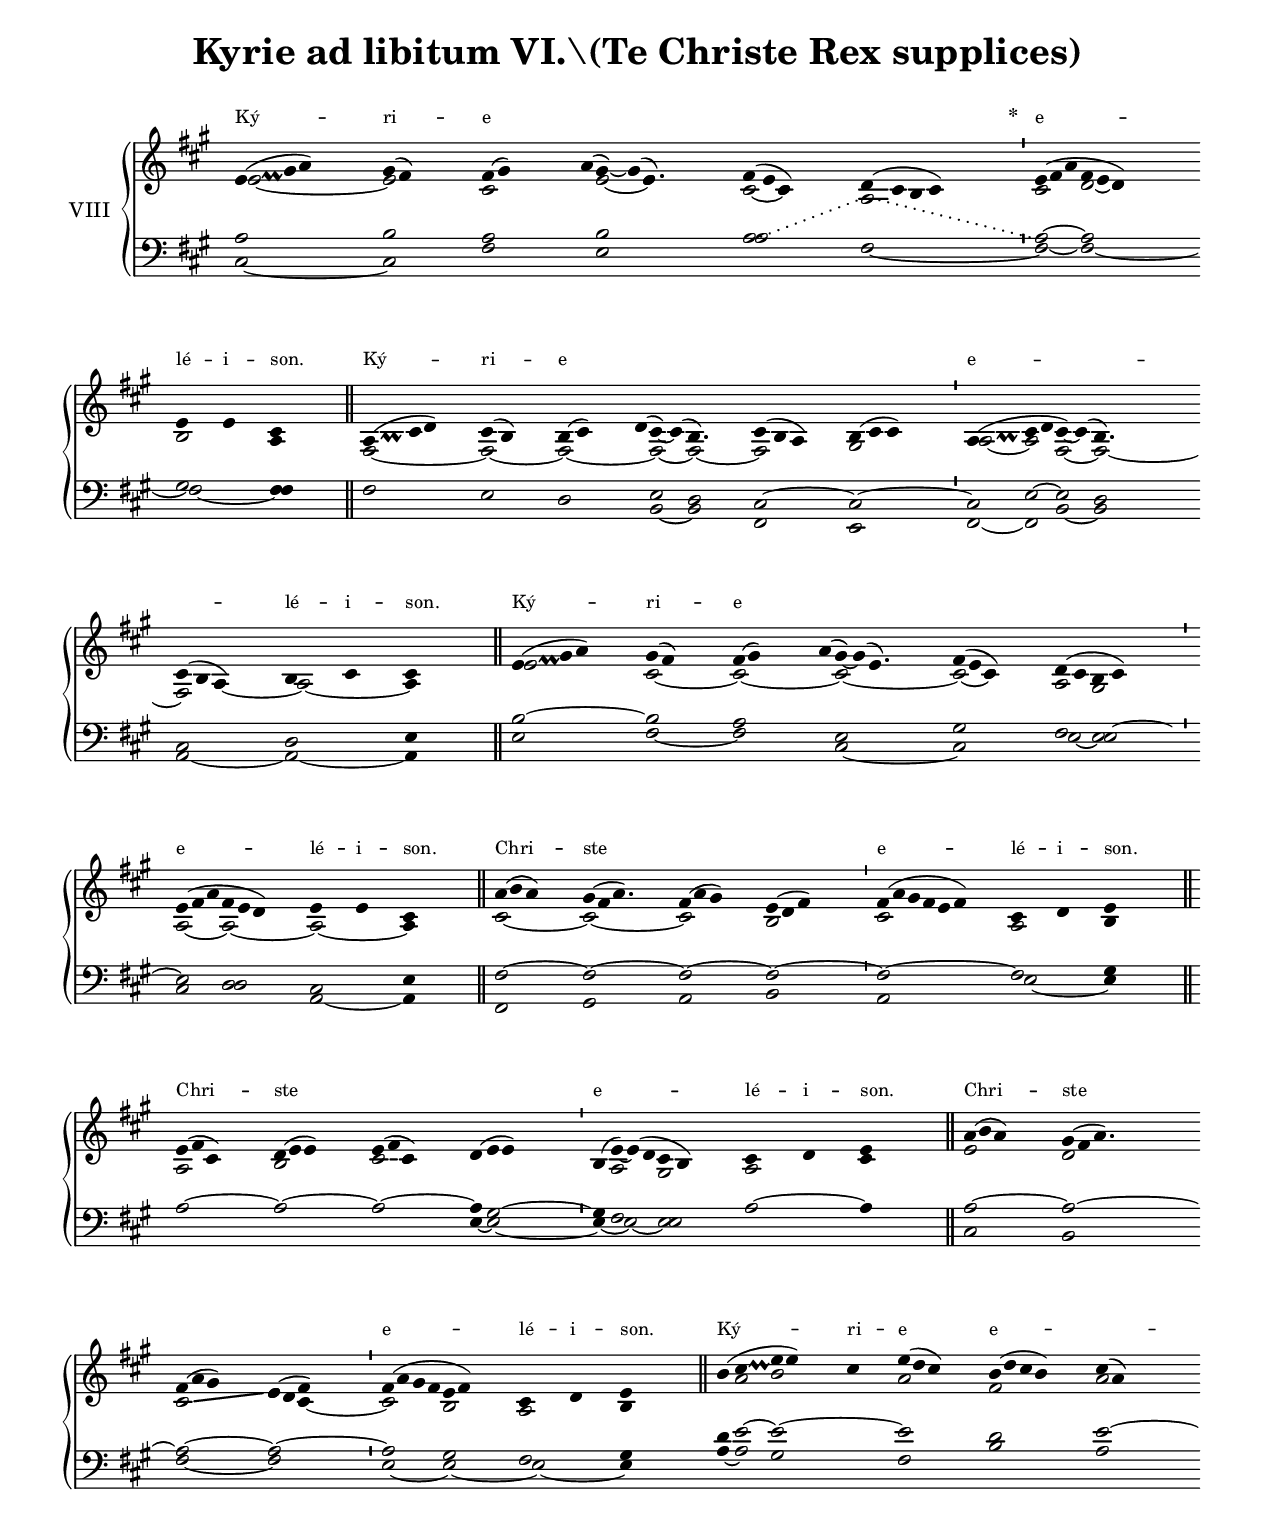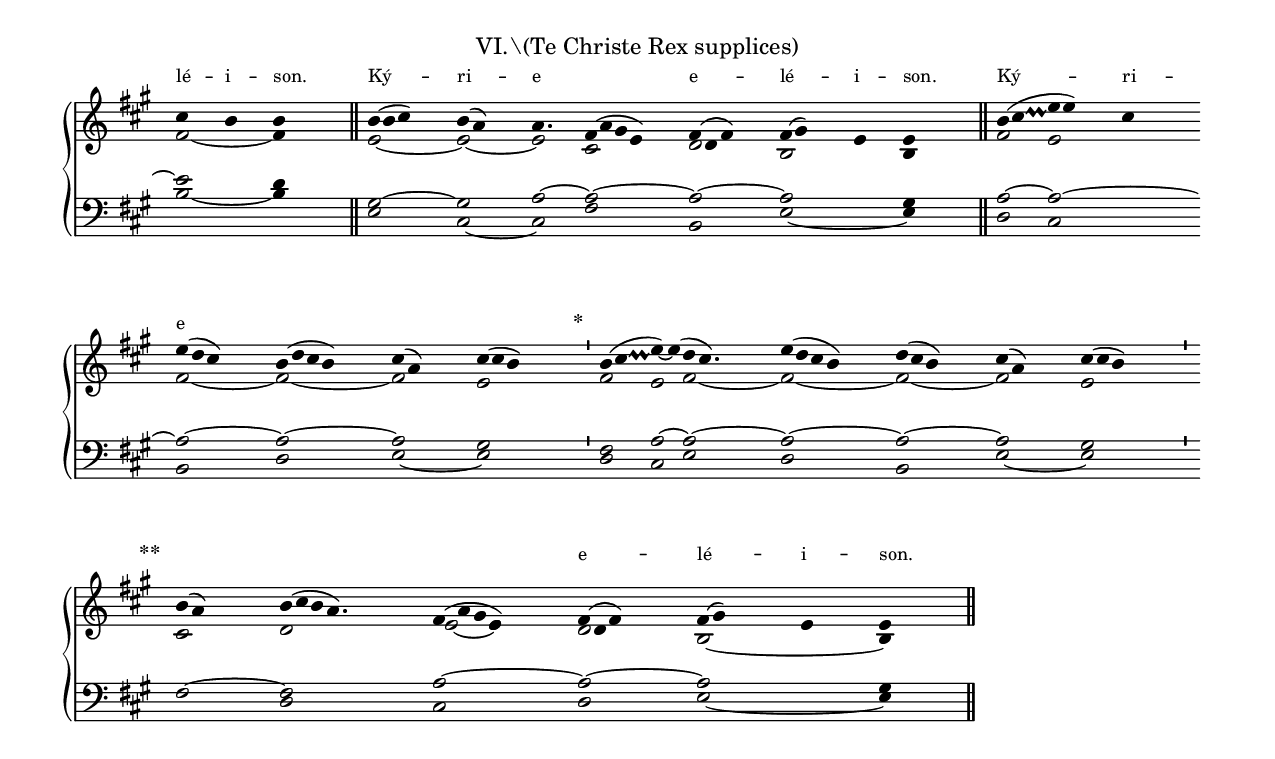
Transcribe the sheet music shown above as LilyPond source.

\version "2.18"
\include "gregorian.ly"
\include "noh2.ily"

%Page reference: page v.131
%(volume.page)

global = {
 \key cis \phrygian
 \cadenzaOn 
 \override Glissando #'thickness = #2.0
}

\header {
  title = \markup \center-column {"Kyrie ad libitum VI.\\(Te Christe Rex supplices)" \vspace #1 }
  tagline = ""
  composer = ""
}

\paper {
 #(include-special-characters)
  oddHeaderMarkup = \markup \fill-line {
    \line {}
    \center-column {
      \on-the-fly #first-page     " "
      \on-the-fly #not-first-page "VI.\\(Te Christe Rex supplices)"
    }
    \line { \on-the-fly #print-page-number-check-first \fromproperty #'page:page-number-string }
  }
  evenHeaderMarkup = \markup \fill-line {
    \line { \on-the-fly #print-page-number-check-first \fromproperty #'page:page-number-string }
    \center-column { "VI.\\(Te Christe Rex supplices)" }
    \line {}
  }
}

chantText = \lyricmode {
Ký -- ri -- e _ _ _ 
\set stanza = " * " e -- lé -- i -- son. 
Ký -- ri -- e _ _ _ e -- _ lé -- i -- son. 
Ký -- ri -- e _ _ _ e -- lé -- i -- son. 
Chri -- ste _ _ e -- lé -- i -- son. 
Chri -- ste _ _ e -- lé -- i -- son. 
Chri -- ste _ _ e -- lé -- i -- son. 
Ký -- ri -- e e -- _ lé -- i -- son. 
Ký -- ri -- e _ e -- lé -- i -- son. 
Ký -- ri -- e _ _ _ 
\set stanza = " * " _ _ _ _ _ 
\set stanza = " ** "  _ _ _ e -- lé -- i -- son. }

chantMusic = {
\tieDown   e'4 ( \quil fis' gis'4 a'4) gis'4 ( fis'4) fis'4 ( gis'4) a'4 ( gis'4) ~ gis'4 ( e'4.) fis'4 ( e'4 cis'4) d'4 ( cis'4 b4 cis'4) \divisioMinima
 e'4 ( fis'4 a'4 fis'4 e'4 d'4) \forceBreak
 e'4 e'4 cis'4 \finalis
 a4 ( \quil b cis'4 d'4) cis'4 ( b4) b4 ( cis'4) d'4 ( cis'4) ~ cis'4 ( b4.) cis'4 ( b4 a4) b4 ( cis'4 cis'4) \divisioMinima
 a4 ( \quil b cis'4 d'4 cis'4) ~ cis'4 ( b4.) \forceBreak
 cis'4 ( b4 a4) b4 cis'4 cis'4 \finalis
 e'4 ( \quil fis' gis'4 a'4) gis'4 ( fis'4) fis'4 ( gis'4) a'4 ( gis'4) ~ gis'4 ( e'4.) fis'4 ( e'4 cis'4) d'4 ( cis'4 b4 cis'4) \divisioMinima
 \forceBreak
 e'4 ( fis'4 a'4 fis'4 e'4 d'4) e'4 e'4 cis'4 \finalis
 a'4 ( b'4 a'4) gis'4 ( fis'4 a'4.) fis'4 ( a'4 gis'4) e'4 ( d'4 fis'4) \divisioMinima
 fis'4 ( a'4 gis'4 fis'4 e'4 fis'4) cis'4 d'4 e'4 \finalis
 \forceBreak
 e'4 ( fis'4 cis'4) d'4 ( e'4 e'4) e'4 ( fis'4 cis'4) d'4 ( e'4 e'4) \divisioMinima
 b4 ( e'4) ~ e'4 ( d'4 cis'4 b4) cis'4 d'4 e'4 \finalis
 a'4 ( b'4 a'4) gis'4 ( fis'4 a'4.) \forceBreak
 fis'4 ( a'4 gis'4) e'4 ( d'4 fis'4) \divisioMinima
 fis'4 ( a'4 gis'4 fis'4 e'4 fis'4) cis'4 d'4 e'4 \finalis
  b'4 ( cis''4 \quil d'' e''4 e''4) cis''4 e''4 ( d''4 cis''4) b'4 ( d''4 cis''4 b'4) cis''4 ( a'4) \forceBreak
 cis''4 b'4 b'4 \finalis
 b'4 ( b'4 cis''4) b'4 ( a'4) a'4. fis'4 ( a'4 gis'4 e'4) fis'4 ( d'4 fis'4) fis'4 ( gis'4) e'4 e'4 \finalis
 b'4 ( cis''4 \quil d'' e''4 e''4) cis''4 \forceBreak
 e''4 ( d''4 cis''4) b'4 ( d''4 cis''4 b'4) cis''4 ( a'4) cis''4 ( cis''4 b'4) \divisioMinima
 b'4 ( cis''4 \quil d'' e''4) ~ e''4 ( d''4 cis''4.) e''4 ( d''4 cis''4 b'4) d''4 ( cis''4 b'4) cis''4 ( a'4) cis''4 ( cis''4 b'4) \divisioMinima
 \forceBreak
 b'4 ( a'4) b'4 ( cis''4 b'4 a'4.) fis'4 ( a'4 gis'4 e'4) fis'4 ( d'4 fis'4) fis'4 ( gis'4) e'4 e'4 \finalis

}

altoMusic = {
e'2*4/2 ~ e'2 cis'2*3/2 e'2 ~ e'4. cis'2 ~ cis'4 a2*4/2 \divisioMinima
cis'2*3/2 d'2 ~ d'4 b2 a4 \finalis
fis2*4/2 ~ fis2 ~ fis2*3/2 ~ fis2 ~ fis2*3/4 ~ fis2*3/2 gis2*3/2 \divisioMinima
a2 ~ a2 fis2 ~ fis2*3/4 ~ fis2 a4 ~ a2 ~ a4 \finalis
e'2*4/2 cis'2 ~ cis'2*3/2 ~ cis'2*7/4 ~ cis'2 ~ cis'4 a2 gis2 \divisioMinima
a2*3/2 ~ a2*3/2 ~ a2 ~ a4 \finalis
cis'2*3/2 ~ cis'2*7/4 ~ cis'2*3/2 b2*3/2 \divisioMinima
cis'2*6/2 a2 b4 \finalis
a2*3/2 b2*3/2 cis'2 -\tweak Glissando.Y-offset #-0.8 \glissando cis'4 r2*4/2 a2*3/2 gis2 a2 cis'4 \finalis
e'2*3/2 d'2*7/4 cis'2*3/2 -\tweak Glissando.Y-offset #-0.8 \glissando e'4 r4 cis'4 ~ \divisioMinima
cis'2*4/2 b2 a2 b4 r4 a'2 b'2*3/2 a'2*3/2 fis'2*4/2 a'2 fis'2 ~ fis'4 \finalis
e'2*3/2 ~ e'2 ~ e'2*3/4 cis'2*4/2 d'2*3/2 b2*3/2 b4 \finalis
fis'2*3/2 e'2*3/2 fis'2*3/2 ~ fis'2*4/2 ~ fis'2 e'2*3/2 \divisioMinima
fis'2*3/2 e'2 fis'2*5/4 ~ fis'2*4/2 ~ fis'2*3/2 ~ fis'2 e'2*3/2 \divisioMinima
cis'2 d'2*9/4 e'2*3/2 ~ e'4 d'2*3/2 b2*3/2 ~ b4 \finalis
}

tenorMusic = {
a2*4/2 b2 a2*3/2 b2*7/4 a2*3/2 r2*4/2 \divisioMinima
a2*3/2 ~ a2*3/2 gis2 \shiftRight fis4 \finalis
fis2*4/2 e2 d2*3/2 e2 d2*3/4 cis2*3/2 ~ cis2*3/2 ~ \divisioMinima
cis2 e2 ~ e2 d2*3/4 cis2*3/2 d2 e4 \finalis
b2*4/2 ~ b2 a2*3/2 e2*7/4 gis2*3/2 fis2 \shiftRight e2 ~ \divisioMinima
e2*3/2 d2*3/2 cis2 e4 \finalis
fis2*3/2 ~ fis2*7/4 ~ fis2*3/2 ~ fis2*3/2 ~ \divisioMinima
fis2*6/2 ~ fis2 gis4 \finalis
a2*3/2 ~ a2*3/2 ~ a2*3/2 ~ a4 gis2 ~ \divisioMinima
gis4 fis2*3/2 \shiftRight e2 a2 ~ a4 \finalis
a2*3/2 ~ a2*7/4 ~ a2*3/2 ~ a2*3/2 ~ \divisioMinima
a2*4/2 gis2 fis2 gis4 d'4 e'2 ~ e'2*3/2 ~ e'2*3/2 d'2*4/2 e'2 ~ e'2 d'4 \finalis
gis2*3/2 ~ gis2 a2*3/4 ~ a2*4/2 ~ a2*3/2 ~ a2*3/2 gis4 \finalis
a2*3/2 ~ a2*3/2 ~ a2*3/2 ~ a2*4/2 ~ a2 gis2*3/2 \divisioMinima
fis2*3/2 a2 ~ a2*5/4 ~ a2*4/2 ~ a2*3/2 ~ a2 gis2*3/2 \divisioMinima
fis2 ~ fis2*9/4 a2*4/2 ~ a2*3/2 ~ a2*3/2 gis4 \finalis
}

bassMusic = {
cis2*4/2 ~ cis2 fis2*3/2 e2*7/4 \shiftRight a2*3/2 fis2*4/2 ~ \divisioMinima
fis2*3/2 ~ fis2*3/2 ~ fis2 ~ fis4 \finalis
r2*9/2 b,2 ~ b,2*3/4 fis,2*3/2 e,2*3/2 \divisioMinima
fis,2 ~ fis,2 b,2 ~ b,2*3/4 a,2*3/2 ~ a,2 ~ a,4 \finalis
e2*4/2 fis2 ~ fis2*3/2 cis2*7/4 ~ cis2*3/2 e2 ~ e2 \divisioMinima
cis2*3/2 \shiftRight d2*3/2 a,2 ~ a,4 \finalis
fis,2*3/2 gis,2*7/4 a,2*3/2 b,2*3/2 \divisioMinima
a,2*6/2 e2 ~ e4 \finalis
r2*9/2 e4 ~ e2 ~ \divisioMinima
e4 ~ e2*3/2 ~ e2 r2*3/2 \finalis
cis2*3/2 b,2*7/4 fis2*3/2 ~ fis2*3/2 \divisioMinima
e2*4/2 ~ e2 ~ e2 ~ e4 a4 ~ a2 gis2*3/2 fis2*3/2 b2*4/2 a2 b2 ~ b4 \finalis
e2*3/2 cis2 ~ cis2*3/4 fis2*4/2 b,2*3/2 e2*3/2 ~ e4 \finalis
d2*3/2 cis2*3/2 b,2*3/2 d2*4/2 e2 ~ e2*3/2 \divisioMinima
d2*3/2 cis2 e2*5/4 d2*4/2 b,2*3/2 e2 ~ e2*3/2 \divisioMinima
r2 d2*9/4 cis2*4/2 d2*3/2 e2*3/2 ~ e4 \finalis
}

voiceLines = {
\voiceLineStyle


s2*25/4
\allowVoiceLineBreak
\voiceLine "down" "up" a2*3/2 a2*0
\voiceLine "up" "down" a2*4/2 a2*1/2

s2*3/2

}

\score{
  <<
    \new Lyrics
    \new GrandStaff <<
      \set GrandStaff.autoBeaming = ##f
      \set GrandStaff.instrumentName = \markup \center-column {
        "VIII"
      }
      \new Staff = up <<
        \new Voice = "chant" {
          \voiceOne \global \chantMusic
        }
        \new Voice {
          \voiceTwo \global \altoMusic
        }
      >>

      \new Staff = down <<
        \clef bass
        \new Voice {
          \voiceOne \global \tenorMusic
        }
        \new Voice {
          \voiceTwo \global \bassMusic
        }
	\new Voice {
        \voiceThree \global \voiceLines
        }
      >>
    >>
    \context Lyrics {
      \lyricsto chant {
      \chantText
    }
    }
  >>
  \layout{
  }
  
}
